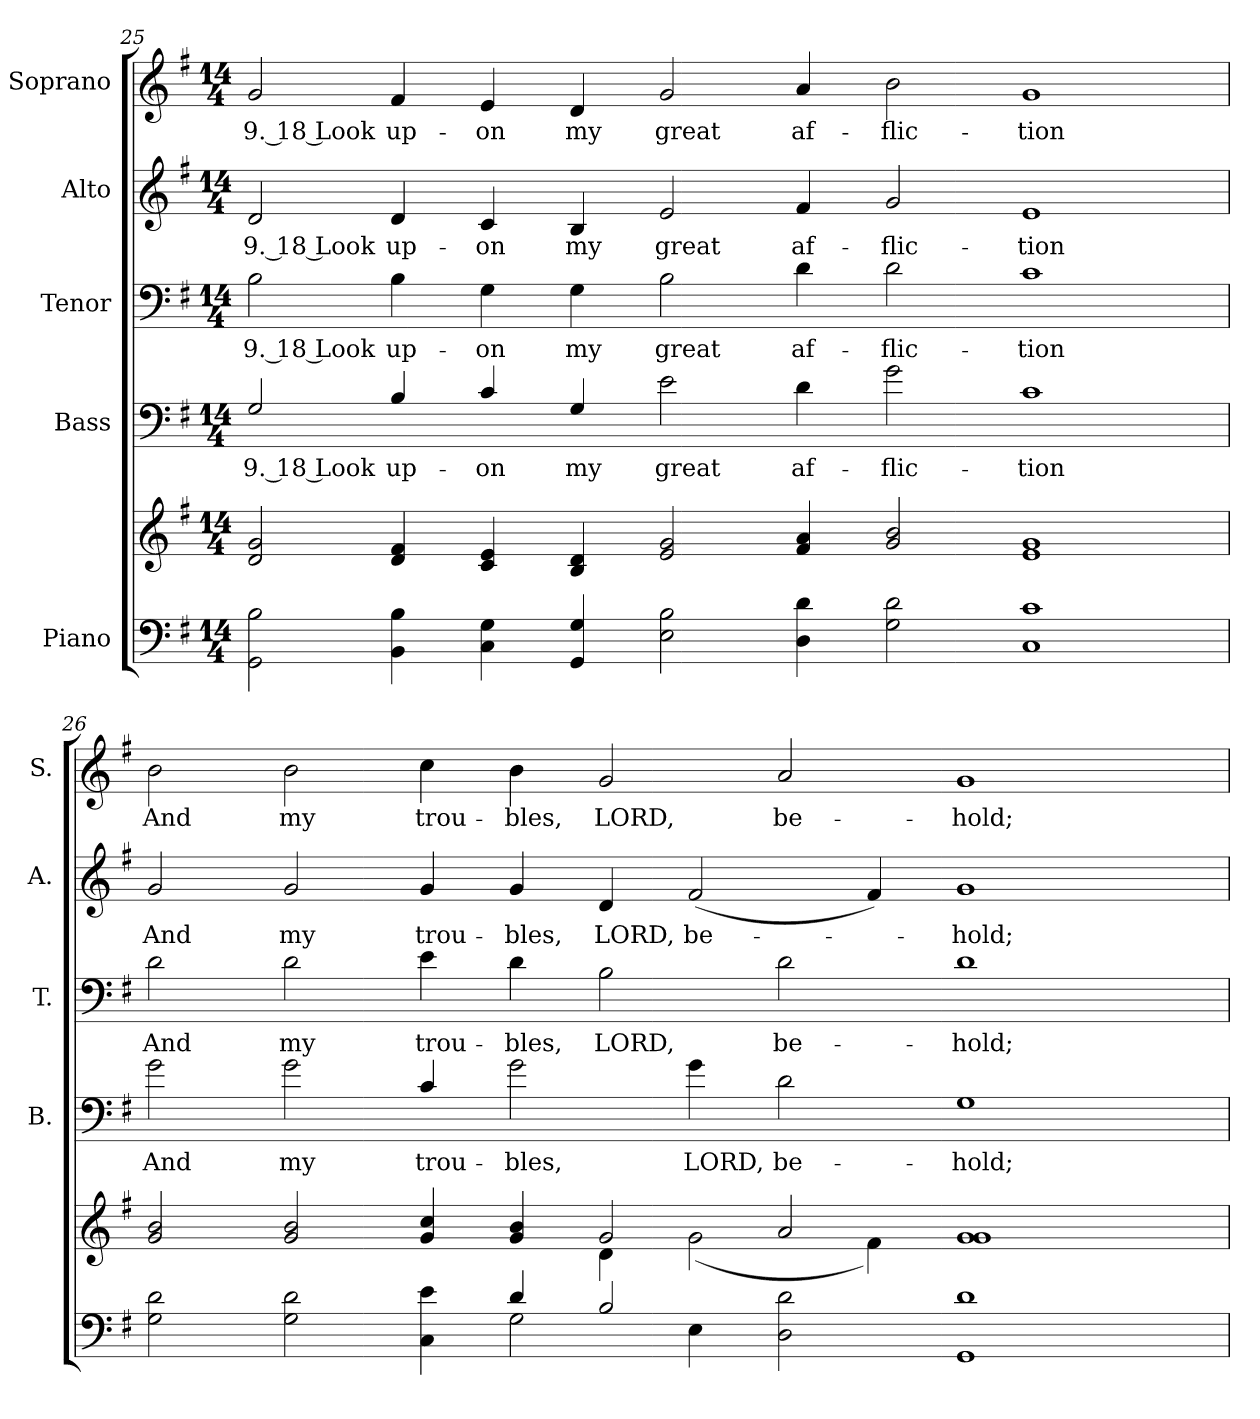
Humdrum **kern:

**kern	**kern	**kern	**text	**kern	**text	**kern	**text	**kern	**text
*part5	*part5	*part4	*part4	*part3	*part3	*part2	*part2	*part1	*part1
*staff6	*staff5	*staff4	*staff4	*staff3	*staff3	*staff2	*staff2	*staff1	*staff1
*I"Piano	*	*I"Bass	*	*I"Tenor	*	*I"Alto	*	*I"Soprano	*
*	*	*I'B.	*	*I'T.	*	*I'A.	*	*I'S.	*
!!LO:PB:g=z
*clefF4	*clefG2	*clefF4	*	*clefF4	*	*clefG2	*	*clefG2	*
*	*	*ITrd7c12	*	*	*	*	*	*	*
*k[f#]	*k[f#]	*k[f#]	*	*k[f#]	*	*k[f#]	*	*k[f#]	*
*G:	*G:	*G:	*	*G:	*	*G:	*	*G:	*
*M14/4	*M14/4	*M14/4	*	*M14/4	*	*M14/4	*	*M14/4	*
=25	=25	=25	=25	=25	=25	=25	=25	=25	=25
!	!	!	!LO:LY:b:color=#000000	!	!	!	!	!	!
!	!	!	!	!	!LO:LY:b:color=#000000	!	!	!	!
!	!	!	!	!	!	!	!LO:LY:b:color=#000000	!	!
!	!	!	!	!	!	!	!	!	!LO:LY:b:color=#000000
2GGi\ 2Bi	2di/ 2gi	2GGi/	9. 18 Look	2Bi\	9. 18 Look	2di/	9. 18 Look	2gi/	9. 18 Look
!	!	!	!LO:LY:b:color=#000000	!	!	!	!	!	!
!	!	!	!	!	!LO:LY:b:color=#000000	!	!	!	!
!	!	!	!	!	!	!	!LO:LY:b:color=#000000	!	!
!	!	!	!	!	!	!	!	!	!LO:LY:b:color=#000000
4BBi\ 4Bi	4di/ 4f#i	4BBi/	up-	4Bi\	up-	4di/	up-	4f#i/	up-
!	!	!	!LO:LY:b:color=#000000	!	!	!	!	!	!
!	!	!	!	!	!LO:LY:b:color=#000000	!	!	!	!
!	!	!	!	!	!	!	!LO:LY:b:color=#000000	!	!
!	!	!	!	!	!	!	!	!	!LO:LY:b:color=#000000
4Ci\ 4Gi	4ci/ 4ei	4Ci/	-on	4Gi\	-on	4ci/	-on	4ei/	-on
!	!	!	!LO:LY:b:color=#000000	!	!	!	!	!	!
!	!	!	!	!	!LO:LY:b:color=#000000	!	!	!	!
!	!	!	!	!	!	!	!LO:LY:b:color=#000000	!	!
!	!	!	!	!	!	!	!	!	!LO:LY:b:color=#000000
4GGi/ 4Gi	4Bi/ 4di	4GGi/	my	4Gi\	my	4Bi/	my	4di/	my
!	!	!	!LO:LY:b:color=#000000	!	!	!	!	!	!
!	!	!	!	!	!LO:LY:b:color=#000000	!	!	!	!
!	!	!	!	!	!	!	!LO:LY:b:color=#000000	!	!
!	!	!	!	!	!	!	!	!	!LO:LY:b:color=#000000
2Ei\ 2Bi	2ei/ 2gi	2Ei\	great	2Bi\	great	2ei/	great	2gi/	great
!	!	!	!LO:LY:b:color=#000000	!	!	!	!	!	!
!	!	!	!	!	!LO:LY:b:color=#000000	!	!	!	!
!	!	!	!	!	!	!	!LO:LY:b:color=#000000	!	!
!	!	!	!	!	!	!	!	!	!LO:LY:b:color=#000000
4Di\ 4di	4f#i/ 4ai	4Di\	af-	4di\	af-	4f#i/	af-	4ai/	af-
!	!	!	!LO:LY:b:color=#000000	!	!	!	!	!	!
!	!	!	!	!	!LO:LY:b:color=#000000	!	!	!	!
!	!	!	!	!	!	!	!LO:LY:b:color=#000000	!	!
!	!	!	!	!	!	!	!	!	!LO:LY:b:color=#000000
2Gi\ 2di	2gi/ 2bi	2Gi\	-flic-	2di\	-flic-	2gi/	-flic-	2bi\	-flic-
!	!	!	!LO:LY:b:color=#000000	!	!	!	!	!	!
!	!	!	!	!	!LO:LY:b:color=#000000	!	!	!	!
!	!	!	!	!	!	!	!LO:LY:b:color=#000000	!	!
!	!	!	!	!	!	!	!	!	!LO:LY:b:color=#000000
1Ci 1ci	1ei 1gi	1Ci	-tion	1ci	-tion	1ei	-tion	1gi	-tion
=26	=26	=26	=26	=26	=26	=26	=26	=26	=26
*^	*^	*	*	*	*	*	*	*	*
!	!	!	!	!	!LO:LY:b:color=#000000	!	!	!	!	!	!
!	!	!	!	!	!	!	!LO:LY:b:color=#000000	!	!	!	!
!	!	!	!	!	!	!	!	!	!LO:LY:b:color=#000000	!	!
!	!	!	!	!	!	!	!	!	!	!	!LO:LY:b:color=#000000
2Gi\ 2di	1ryy	2gi/ 2bi	1ryy	2Gi\	And	2di\	And	2gi/	And	2bi\	And
!	!	!	!	!	!LO:LY:b:color=#000000	!	!	!	!	!	!
!	!	!	!	!	!	!	!LO:LY:b:color=#000000	!	!	!	!
!	!	!	!	!	!	!	!	!	!LO:LY:b:color=#000000	!	!
!	!	!	!	!	!	!	!	!	!	!	!LO:LY:b:color=#000000
2Gi\ 2di	.	2gi/ 2bi	.	2Gi\	my	2di\	my	2gi/	my	2bi\	my
!	!	!	!	!	!LO:LY:b:color=#000000	!	!	!	!	!	!
!	!	!	!	!	!	!	!LO:LY:b:color=#000000	!	!	!	!
!	!	!	!	!	!	!	!	!	!LO:LY:b:color=#000000	!	!
!	!	!	!	!	!	!	!	!	!	!	!LO:LY:b:color=#000000
4Ci\ 4ei	4ryy	4gi/ 4cci	2ryy	4Ci/	trou-	4ei\	trou-	4gi/	trou-	4cci\	trou-
!	!	!	!	!	!LO:LY:b:color=#000000	!	!	!	!	!	!
!	!	!	!	!	!	!	!LO:LY:b:color=#000000	!	!	!	!
!	!	!	!	!	!	!	!	!	!LO:LY:b:color=#000000	!	!
!	!	!	!	!	!	!	!	!	!	!	!LO:LY:b:color=#000000
4di/	2Gi\	4gi/ 4bi	.	2Gi\	-bles,	4di\	-bles,	4gi/	-bles,	4bi\	-bles,
!	!	!	!	!	!	!	!LO:LY:b:color=#000000	!	!	!	!
!	!	!	!	!	!	!	!	!	!LO:LY:b:color=#000000	!	!
!	!	!	!	!	!	!	!	!	!	!	!LO:LY:b:color=#000000
2Bi/	.	2gi/	4di\	.	.	2Bi\	LORD,	4di/	LORD,	2gi/	LORD,
!	!	!	!	!	!LO:LY:b:color=#000000	!	!	!	!	!	!
!	!	!	!	!	!	!	!	!	!LO:LY:b:color=#000000	!	!
.	4Ei\	.	(2gi\	4Gi\	LORD,	.	.	(2f#i/	be-	.	.
!	!	!	!	!	!LO:LY:b:color=#000000	!	!	!	!	!	!
!	!	!	!	!	!	!	!LO:LY:b:color=#000000	!	!	!	!
!	!	!	!	!	!	!	!	!	!	!	!LO:LY:b:color=#000000
2Di\ 2di	1ryy	2ai/	.	2Di\	be-	2di\	be-	.	.	2ai/	be-
.	.	.	4f#i\)	.	.	.	.	4f#i/)	.	.	.
!	!	!	!	!	!LO:LY:b:color=#000000	!	!	!	!	!	!
!	!	!	!	!	!	!	!LO:LY:b:color=#000000	!	!	!	!
!	!	!	!	!	!	!	!	!	!LO:LY:b:color=#000000	!	!
!	!	!	!	!	!	!	!	!	!	!	!LO:LY:b:color=#000000
1GGi 1di	.	1gi 1gi	2ryy	1GGi	-hold;	1di	-hold;	1gi	-hold;	1gi	-hold;
.	2ryy	.	2ryy	.	.	.	.	.	.	.	.
*v	*v	*	*	*	*	*	*	*	*	*	*
*	*v	*v	*	*	*	*	*	*	*	*
=	=	=	=	=	=	=	=	=	=
*-	*-	*-	*-	*-	*-	*-	*-	*-	*-
